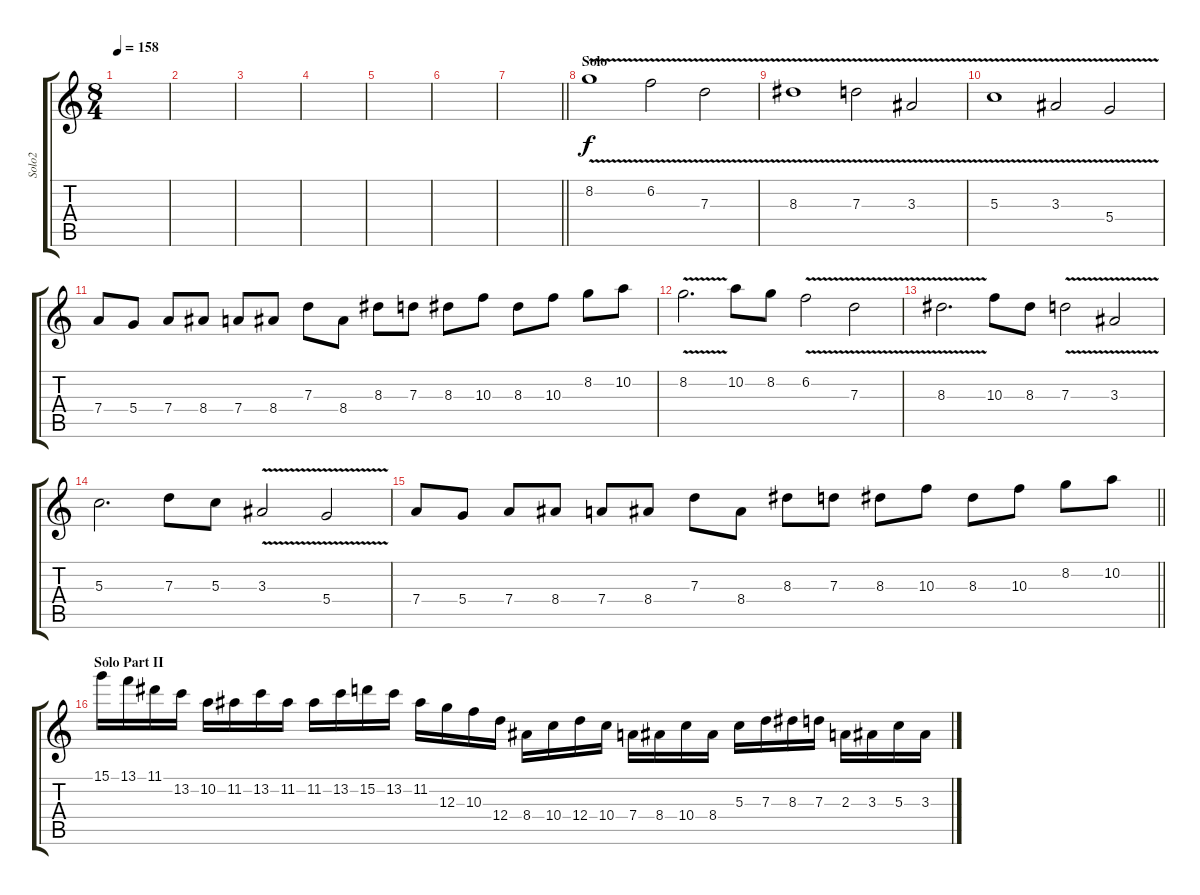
\track ("Solo2" "Solo2") {instrument distortionguitar}
\staff {score tabs}
\tuning (E4 B3 G3 D3 A2 E2) {hide}
\ts (8 4)
\tempo 158
\clef g2
\ks c
|
|
|
|
|
|
\barLineRight lightlight
|
\section ("" "Solo")
8.2{v}.1 6.2{v}.2 7.3{v}.2 |
8.3{v}.1 7.3{v}.2 3.3{v}.2 |
5.3{v}.1 3.3{v}.2 5.4{v}.2 |
7.4.8 5.4.8 7.4.8 8.4.8 7.4.8 8.4.8 7.3.8 8.4.8 8.3.8 7.3.8 8.3.8 10.3.8 8.3.8 10.3.8 8.2.8 10.2.8 |
8.2{v}.2{d} 10.2.8 8.2.8 6.2{v}.2 7.3{v}.2 |
8.3{v}.2{d} 10.3.8 8.3.8 7.3{v}.2 3.3{v}.2 |
5.3.2{d} 7.3.8 5.3.8 3.3{v}.2 5.4{v}.2 |
\barLineRight lightlight
7.4.8 5.4.8 7.4.8 8.4.8 7.4.8 8.4.8 7.3.8 8.4.8 8.3.8 7.3.8 8.3.8 10.3.8 8.3.8 10.3.8 8.2.8 10.2.8 |
\section ("" "Solo Part II")
15.1.16 13.1.16 11.1.16 13.2.16 10.2.16 11.2.16 13.2.16 11.2.16 11.2.16 13.2.16 15.2.16 13.2.16 11.2.16 12.3.16 10.3.16 12.4.16 8.4.16 10.4.16 12.4.16 10.4.16 7.4.16 8.4.16 10.4.16 8.4.16 5.3.16 7.3.16 8.3.16 7.3.16 2.3.16 3.3.16 5.3.16 3.3.16
